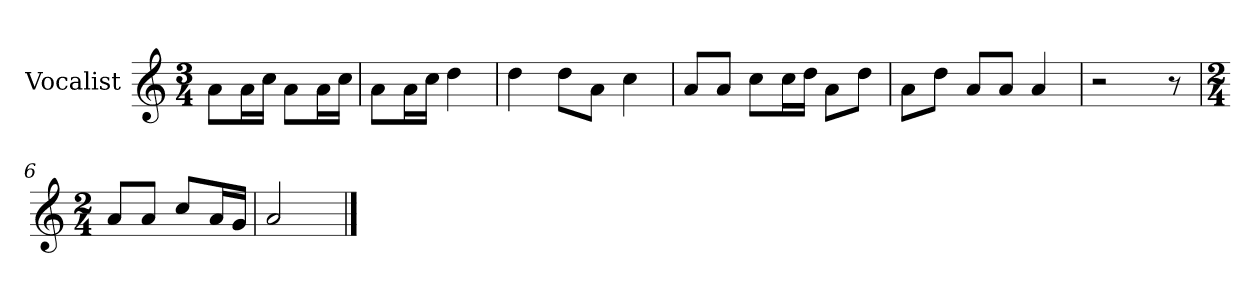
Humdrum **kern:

**kern
*part1
*staff1
*I"Vocalist
*k[]
*C:
*M3/4
=
8aL
16aL
16ccJJ
8aL
16aL
16ccJJ
=1
8aL
16aL
16ccJJ
4dd
=2
4dd
8ddL
8aJ
4cc
=3
8aL
8aJ
8ccL
16ccL
16ddJJ
8aL
8ddJ
=4
8aL
8ddJ
8aL
8aJ
4a
=5
2r
8r
=6
*M2/4
8aL
8aJ
8ccL
16aL
16gJJ
=7
2a
==
*-
